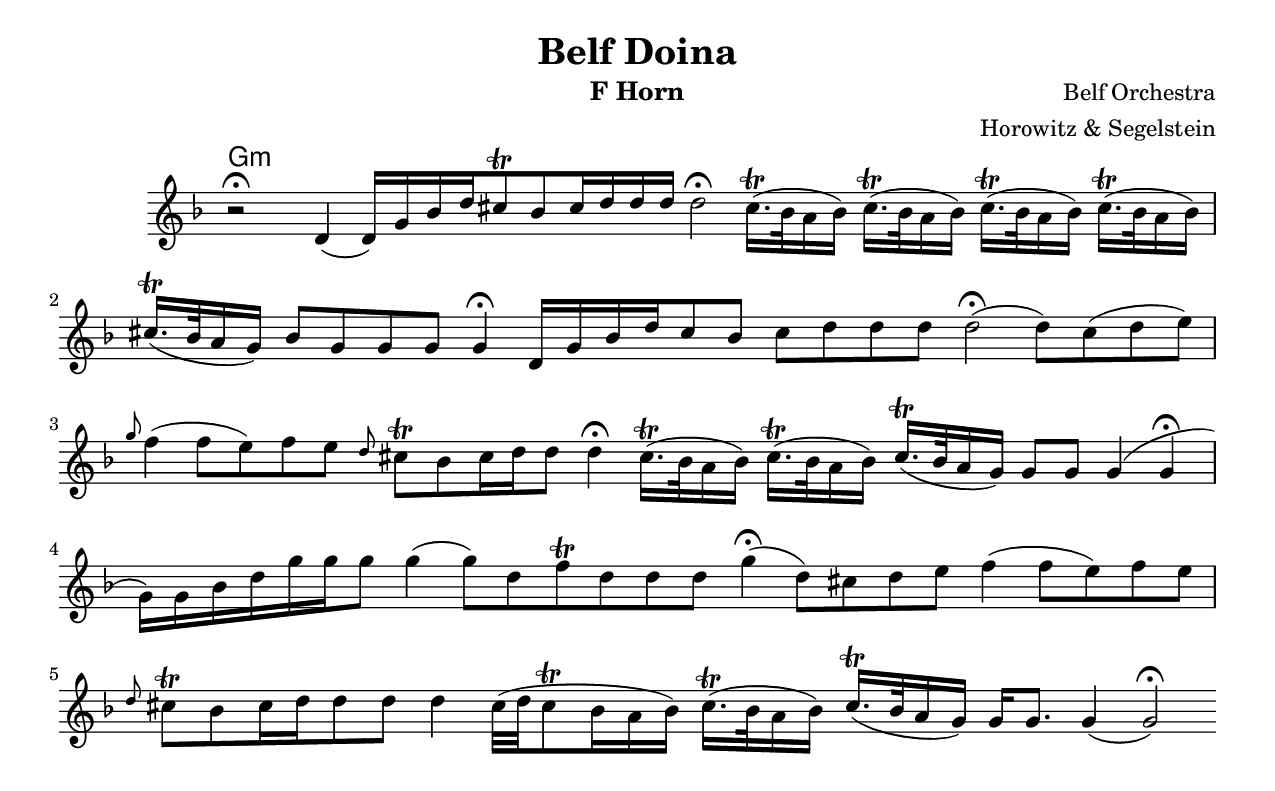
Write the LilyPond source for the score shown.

\version "2.18.0"
\language "english"
\pointAndClickOff

\paper{
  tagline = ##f
  %print-all-headers = ##t
  #(set-paper-size "letter")
}
\header{
  title= "Belf Doina"
  %subtitle="Clarinet"
  composer= "Belf Orchestra"
  instrument = "F Horn"
  arranger= "Horowitz & Segelstein"
}

%\markup{ Got something to say? }

orbital = { cs16.\trill (bf32 a16 bf) }

melody = \relative c' {
  \clef treble
  \key d \minor
  \time 12/4
  \override Staff.TimeSignature.stencil = ##f
  r2 \fermata d4(d16)g bf d
  cs8 \trill bf cs16 d d d
  d2\fermata
  \orbital
  \orbital
  \orbital
  \orbital
  cs16. \trill (bf32 a16 g)
  bf8 g g g g4 \fermata

  d16 g bf d
  cs8 bf cs d d d
  d2\fermata(d8) cs(d e)
  \grace g f4 (f8 e)
  f8 e \grace d cs\trill bf
  cs16 d d8 d4\fermata
  \orbital
  \orbital
  cs16. \trill (bf32 a16 g)
  g8 g g4(g \fermata g16)g bf d
  g16 g g8 g4(g8)d f\trill d d d
  g4\fermata (d8)cs d e
  f4(f8 e) f e
  \grace d8 cs\trill bf
  cs16 d d8 d d4
  cs32(d cs8\trill bf16 a bf )
  \orbital
  cs16. \trill (bf32 a16 g)
  g16 g8. g4(g2\fermata)


}


harmonies = \chordmode {
  g4:m
}


\score {
  <<
    \new ChordNames {
      \harmonies
    }
    \new Staff
    \melody


  >>

  \layout{

  }
  \midi { }
}
